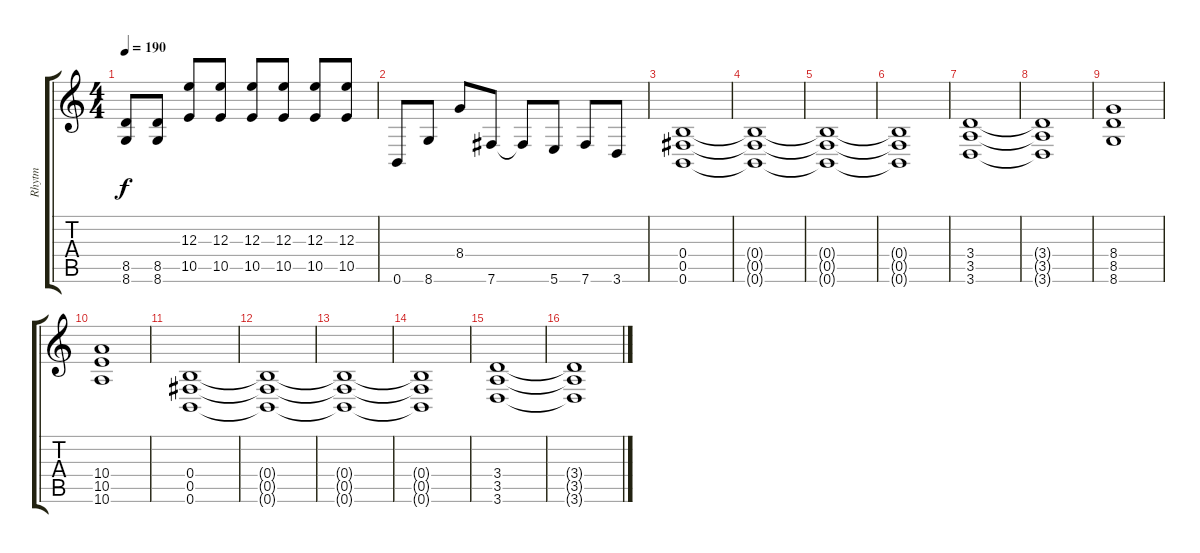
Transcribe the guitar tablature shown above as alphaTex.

\track ("Rhytm" "Rhytm") {instrument distortionguitar}
\staff {score tabs}
\tuning (Db4 Ab3 E3 B2 Gb2 B1) {hide}
\ts (4 4)
\tempo 190
\clef g2
\ks c
(8.5 8.6).8{dy f} (8.5 8.6).8 (12.3 10.5).8 (12.3 10.5).8 (12.3 10.5).8 (12.3 10.5).8 (12.3 10.5).8 (12.3 10.5).8 |
0.6.8 8.6.8 8.4.8 7.6.8 7.6{t}.8 5.6.8 7.6.8 3.6.8 |
(0.4 0.5 0.6).1{volume 12} |
(0.4{t} 0.5{t} 0.6{t}).1 |
(0.4{t} 0.5{t} 0.6{t}).1 |
(0.4{t} 0.5{t} 0.6{t}).1 |
(3.4 3.5 3.6).1 |
(3.4{t} 3.5{t} 3.6{t}).1 |
(8.4 8.5 8.6).1 |
(10.4 10.5 10.6).1 |
(0.4 0.5 0.6).1 |
(0.4{t} 0.5{t} 0.6{t}).1 |
(0.4{t} 0.5{t} 0.6{t}).1 |
(0.4{t} 0.5{t} 0.6{t}).1 |
(3.4 3.5 3.6).1 |
(3.4{t} 3.5{t} 3.6{t}).1
